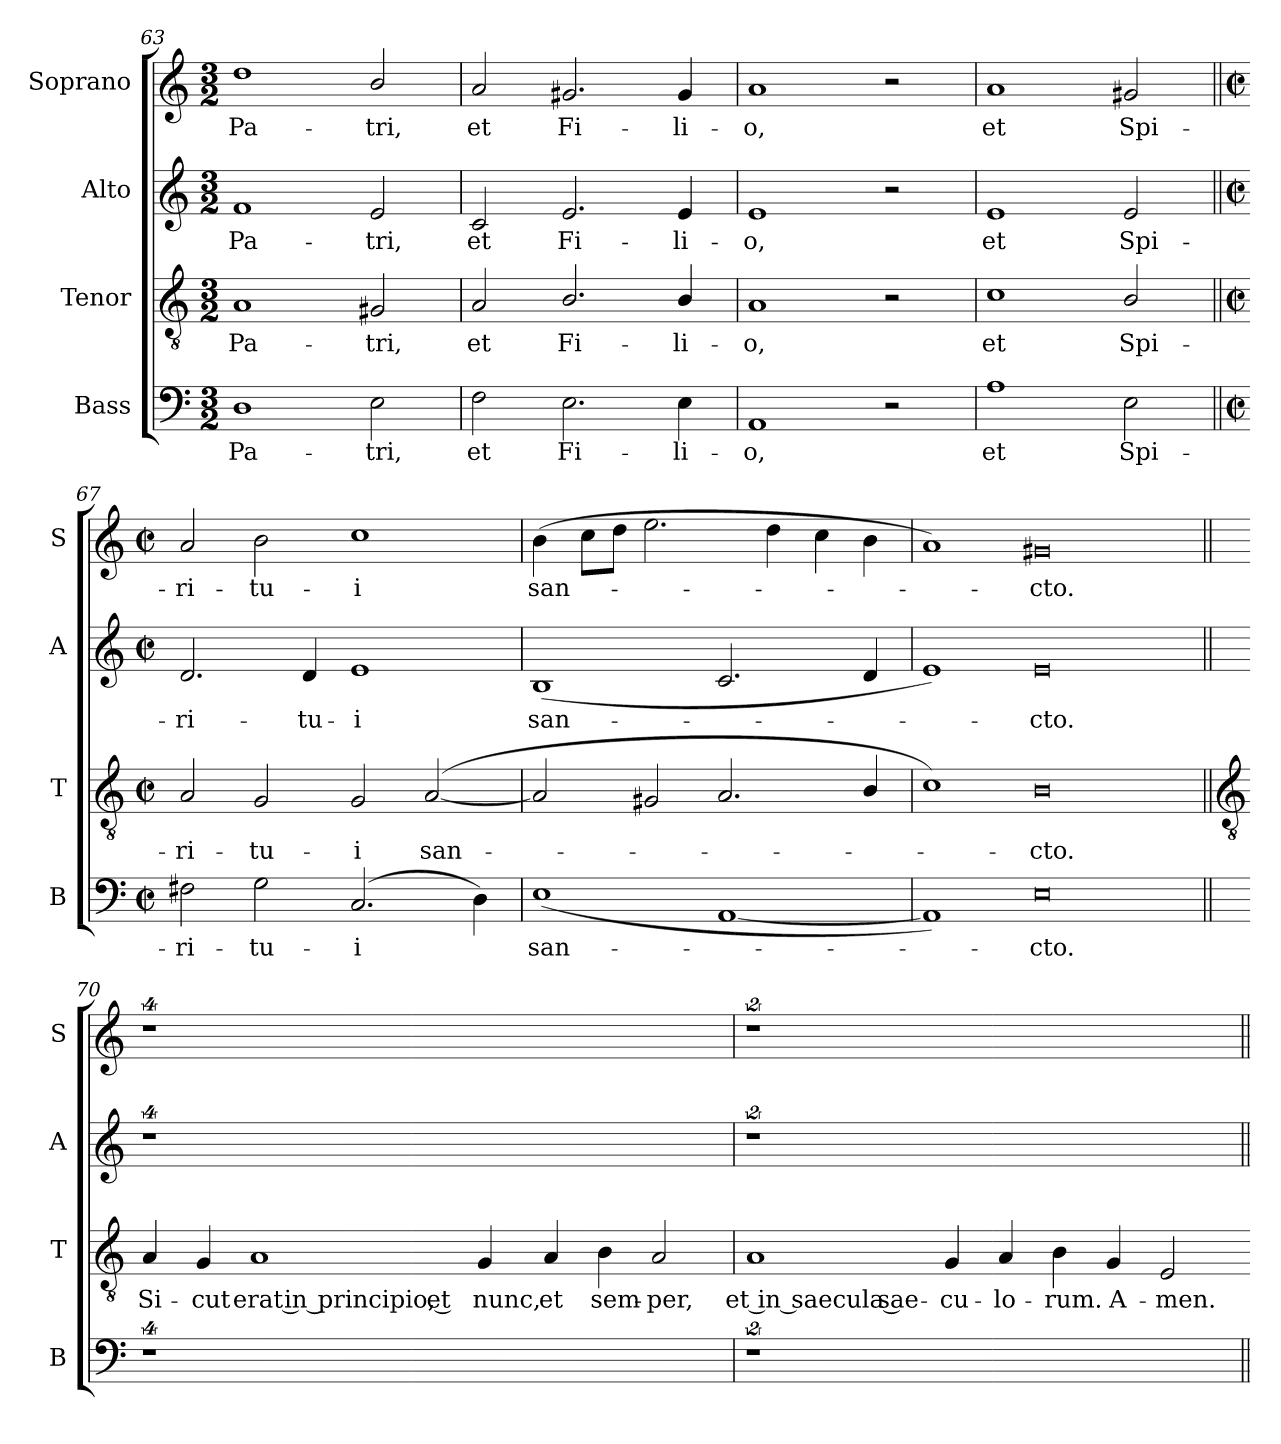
**kern	**text	**kern	**text	**kern	**text	**kern	**text
*part4	*part4	*part3	*part3	*part2	*part2	*part1	*part1
*staff4	*staff4	*staff3	*staff3	*staff2	*staff2	*staff1	*staff1
*I"Bass	*	*I"Tenor	*	*I"Alto	*	*I"Soprano	*
*I'B	*	*I'T	*	*I'A	*	*I'S	*
*clefF4	*	*clefGv2	*	*clefG2	*	*clefG2	*
*k[]	*	*k[]	*	*k[]	*	*k[]	*
*C:	*	*C:	*	*C:	*	*C:	*
*M3/2	*	*M3/2	*	*M3/2	*	*M3/2	*
=63	=63	=63	=63	=63	=63	=63	=63
!	!LO:LY:b	!	!LO:LY:b	!	!LO:LY:b	!	!LO:LY:b
1D	Pa-	1A	Pa-	1f	Pa-	1dd	Pa-
!	!LO:LY:b	!	!LO:LY:b	!	!LO:LY:b	!	!LO:LY:b
2E	-tri,	2G#X	-tri,	2e	-tri,	2b/	-tri,
=64	=64	=64	=64	=64	=64	=64	=64
!	!LO:LY:b	!	!LO:LY:b	!	!LO:LY:b	!	!LO:LY:b
2F	et	2A	et	2c	et	2a	et
!	!LO:LY:b	!	!LO:LY:b	!	!LO:LY:b	!	!LO:LY:b
2.E	Fi-	2.B/	Fi-	2.e	Fi-	2.g#	Fi-
!	!LO:LY:b	!	!LO:LY:b	!	!LO:LY:b	!	!LO:LY:b
4E	-li-	4B/	-li-	4e	-li-	4g#	-li-
=65	=65	=65	=65	=65	=65	=65	=65
!	!LO:LY:b	!	!LO:LY:b	!	!LO:LY:b	!	!LO:LY:b
1AA	-o,	1A	-o,	1e	-o,	1a	-o,
2r	.	2r	.	2r	.	2r	.
=66	=66	=66	=66	=66	=66	=66	=66
!	!LO:LY:b	!	!LO:LY:b	!	!LO:LY:b	!	!LO:LY:b
1A	et	1c	et	1e	et	1a	et
!	!LO:LY:b	!	!LO:LY:b	!	!LO:LY:b	!	!LO:LY:b
2E	Spi-	2B/	Spi-	2e	Spi-	2g#X	Spi-
=67||	=67||	=67||	=67||	=67||	=67||	=67||	=67||
*M4/2	*	*M4/2	*	*M4/2	*	*M4/2	*
*met(c|)	*	*met(c|)	*	*met(c|)	*	*met(c|)	*
!	!LO:LY:b	!	!LO:LY:b	!	!LO:LY:b	!	!LO:LY:b
2F#X	-ri-	2A	-ri-	2.d	-ri-	2a	-ri-
!	!LO:LY:b	!	!LO:LY:b	!	!	!	!LO:LY:b
2G	-tu-	2G	-tu-	.	.	2b	-tu-
!	!	!	!	!	!LO:LY:b	!	!
.	.	.	.	4d	-tu-	.	.
!	!LO:LY:b	!	!LO:LY:b	!	!LO:LY:b	!	!LO:LY:b
(<2.C	-i	2G	-i	1e	-i	1cc	-i
!	!	!	!LO:LY:b	!	!	!	!
.	.	(<[2A	san-	.	.	.	.
4D)	.	.	.	.	.	.	.
=68	=68	=68	=68	=68	=68	=68	=68
!	!LO:LY:b	!	!	!	!LO:LY:b	!	!LO:LY:b
(<1E/	san-	2A]	.	(<1B	san-	(>4b	san-
.	.	.	.	.	.	8ccL	.
.	.	.	.	.	.	8ddJ	.
.	.	2G#X	.	.	.	2.ee	.
[1AA	.	2.A	.	2.c	.	.	.
.	.	.	.	.	.	4dd	.
.	.	.	.	.	.	4cc	.
.	.	4B/	.	4d	.	4b	.
=69	=69	=69	=69	=69	=69	=69	=69
1AA])	.	1c)	.	1e)	.	1a)	.
!	!LO:LY:b	!	!LO:LY:b	!	!LO:LY:b	!	!LO:LY:b
0E	cto.	0B	cto.	0e	cto.	0g#X	cto.
!!LO:LB:g=z
=70||	=70||	=70||	=70||	=70||	=70||	=70||	=70||
*	*	*clefGv2	*	*	*	*	*
!	!	!	!LO:LY:b	!	!	!	!
4%11r	.	4A	Si-	4%11r	.	4%11r	.
!	!	!	!LO:LY:b	!	!	!	!
.	.	4G	-cut	.	.	.	.
!	!	!	!LO:LY:b	!	!	!	!
.	.	1A	erat in principio, et	.	.	.	.
!	!	!	!LO:LY:b	!	!	!	!
.	.	4G	nunc,	.	.	.	.
!	!	!	!LO:LY:b	!	!	!	!
.	.	4A	et	.	.	.	.
!	!	!	!LO:LY:b	!	!	!	!
.	.	4B	sem-	.	.	.	.
!	!	!	!LO:LY:b	!	!	!	!
.	.	2A	-per,	.	.	.	.
=71	=71	=71	=71	=71	=71	=71	=71
!	!	!	!LO:LY:b	!	!	!	!
2%5r	.	1A	et in saecula sae-	2%5r	.	2%5r	.
!	!	!	!LO:LY:b	!	!	!	!
.	.	4G	-cu-	.	.	.	.
!	!	!	!LO:LY:b	!	!	!	!
.	.	4A	-lo-	.	.	.	.
!	!	!	!LO:LY:b	!	!	!	!
.	.	4B	-rum.	.	.	.	.
!	!	!	!LO:LY:b	!	!	!	!
.	.	4G	A-	.	.	.	.
!	!	!	!LO:LY:b	!	!	!	!
.	.	2E	-men.	.	.	.	.
=||	=||	=-	=||	=||	=||	=||	=||
*-	*-	*-	*-	*-	*-	*-	*-
